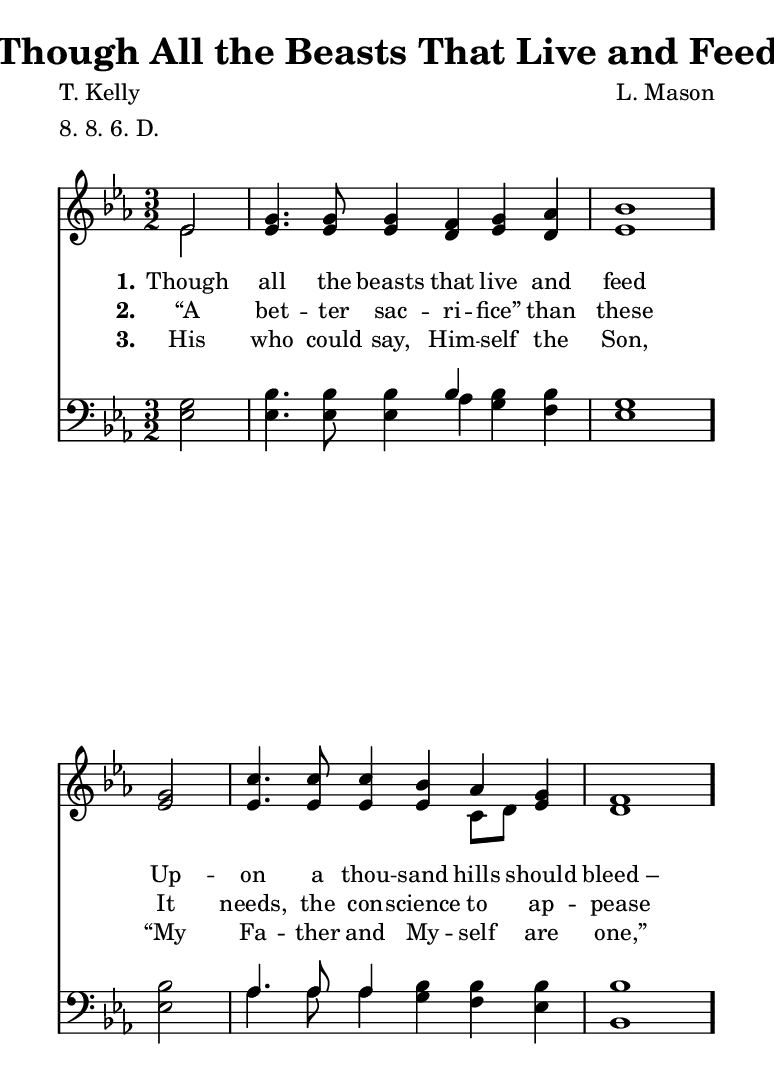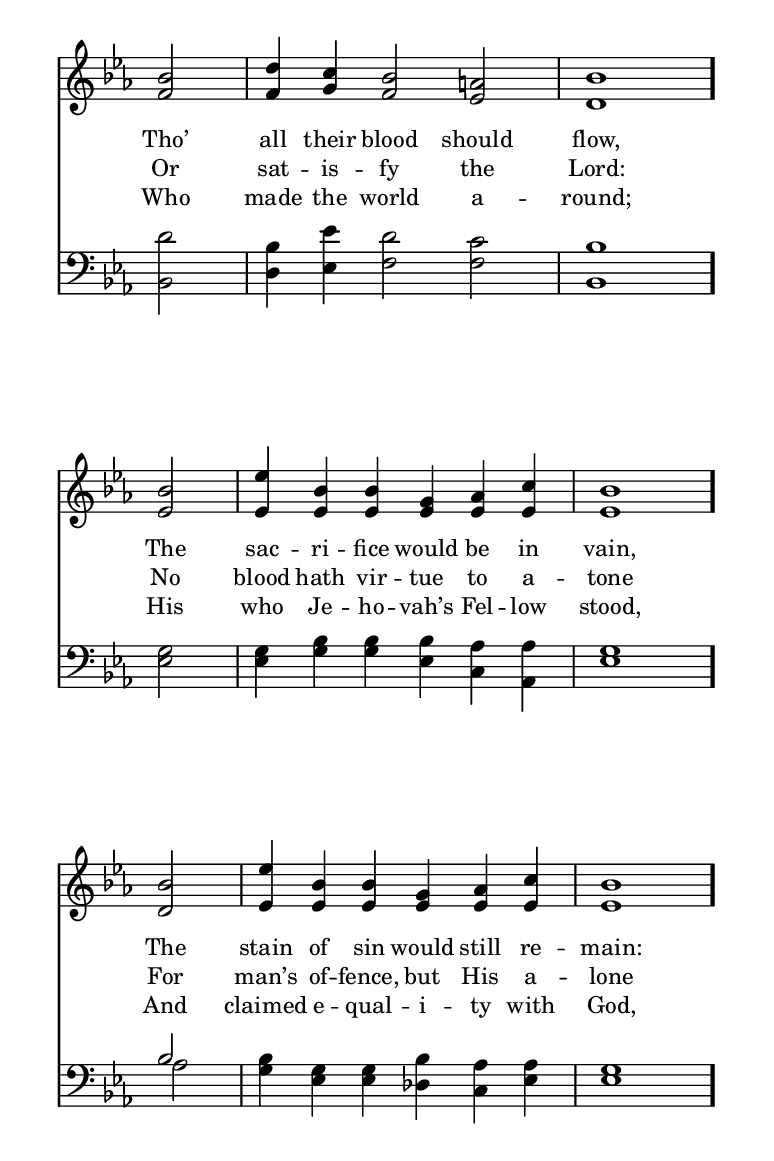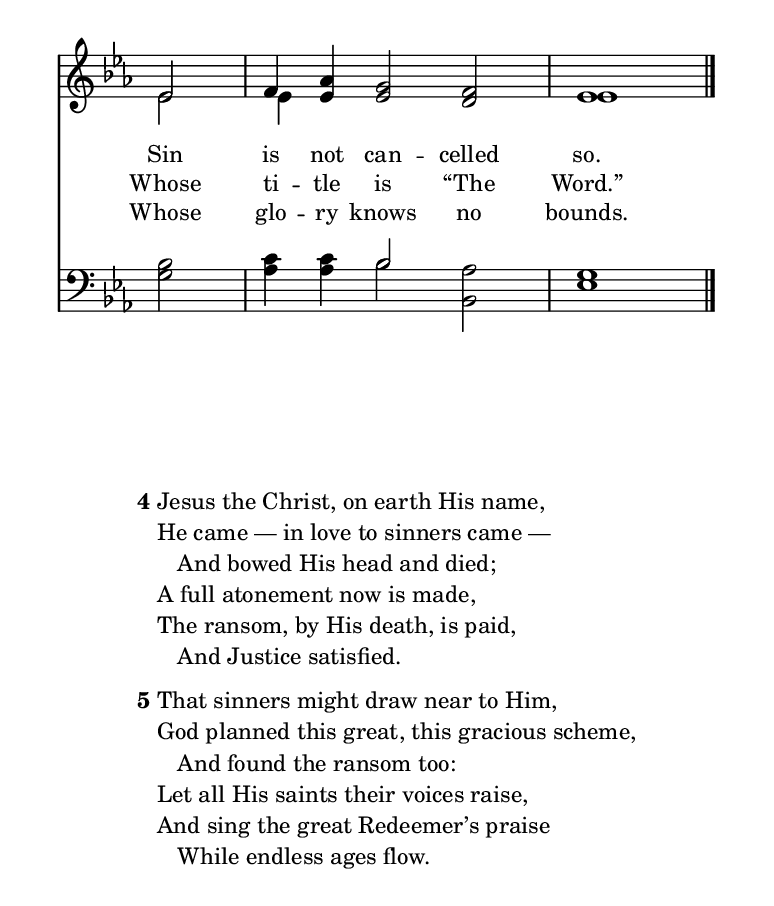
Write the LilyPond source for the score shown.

\include "common/global.ily"
\paper {
  \include "common/paper.ily"
  systems-per-page = #(cond (is-eogsized 3) (#t #f))
}

\header{
  %gospel
  hymnnumber = "128"
  title = "Though All the Beasts That Live and Feed"
  tunename = "Meribah"
  meter = "8. 8. 6. D."
  poet = "T. Kelly"
  composer = "L. Mason"
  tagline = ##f
}

% for fermata in MIDI
ta = { \tempo 2=60 }
tb = { \tempo 2=30 }

patternAA = { c2 | c4. c8 c4 c4 c4      c4 | c1 }
patternAB = { c2 | c4. c8 c4 c4 c8[ c8] c4 | c1 }

patternBA = { c2 | c4 c4 c2 c2 | c1 }

patternCA = { c2 | c4 c4 c4 c4 c4 c4 | c1 }

global = {
  \include "common/overrides.ily"
  \override Staff.TimeSignature.style = #'numbered
  \time 3/2
  \override Score.MetronomeMark.transparent = ##t % hide all fermata changes too
  \ta
  \key ees \major
  \partial 2
  \autoBeamOff
}

notesSoprano = {
\global
\relative c' {

  \changePitch \patternAA { ees | g g g f g aes | bes }
  \changePitch \patternAA { g | c c c bes aes g | f } \eogbreak
  \changePitch \patternBA { bes | d c bes a | bes }

  \changePitch \patternCA { bes | ees bes bes g aes c | bes } \eogbreak
  \changePitch \patternCA { bes | ees bes bes g aes c | bes }
  \changePitch \patternBA { ees, | f aes g f | ees }

  \bar "|."

}
}

notesAlto = {
\global
\relative e' {

  \changePitch \patternAA { ees | ees ees ees d ees d | ees }
  \changePitch \patternAB { ees | ees ees ees ees c d ees | d }
  \changePitch \patternBA { f | f g f ees | d }

  \changePitch \patternCA { ees | ees ees ees ees ees ees | ees }
  \changePitch \patternCA { d | ees ees ees ees ees ees | ees }
  \changePitch \patternBA { ees | ees ees ees d | ees }

}
}

notesTenor = {
\global
\relative a {

  \changePitch \patternAA { g | bes bes bes bes bes bes | g }
  \changePitch \patternAA { bes | aes aes aes bes bes bes | bes }
  \changePitch \patternBA { d bes ees d c | bes }

  \changePitch \patternCA { g | g bes bes bes aes aes | g }
  \changePitch \patternCA { bes | bes g g bes aes aes | g }
  \changePitch \patternBA { bes | c c bes aes | g }

}
}

notesBass = {
\global
\relative f {

  \changePitch \patternAA { ees | ees ees ees aes g f | ees }
  \changePitch \patternAA { ees | aes aes aes g f ees | bes }
  \changePitch \patternBA { bes | d ees f f | bes, }

  \changePitch \patternCA { ees | ees g g ees c aes | ees' }
  \changePitch \patternCA { aes | g ees ees des c ees | ees }
  \changePitch \patternBA { g | aes aes bes bes, | ees }

}
}

wordsA = \lyricmode {
\set stanza = "1."

Though all the beasts that live and feed \bar "."
Up -- on a thou -- sand hills should bleed_– \bar "."
Tho’ all their blood should flow, \bar "."
The sac -- ri -- fice would be in vain, \bar "."
The stain of sin would still re -- main: \bar "."
Sin is not can -- celled so. \bar "."

}

wordsB = \lyricmode {
\set stanza = "2."

“A bet -- ter sac -- ri -- fice” than these
It needs, the con -- science to ap -- pease
Or sat -- is -- fy the Lord:
No blood hath vir -- tue to a -- tone
For man’s of -- fence, but His a -- lone
Whose ti -- tle is “The Word.”

}

wordsC = \lyricmode {
\set stanza = "3."

His who could say, Him -- self the Son,
“My Fa -- ther and My -- self are one,”
Who made the world a -- round;
His who Je -- ho -- vah’s Fel -- low stood,
And claimed e -- qual -- i -- ty with God,
Whose glo -- ry knows no bounds.

}

wordsD = \markuplist {

\line { Jesus the Christ, on earth His name, }
\line { He came — in love to sinners came — }
\line { { \hspace #2 } And bowed His head and died; }
\line { A full atonement now is made, }
\line { The ransom, by His death, is paid, }
\line { { \hspace #2 } And Justice satisfied. }

}

wordsE = \markuplist {

\line { That sinners might draw near to Him, }
\line { God planned this great, this gracious scheme, }
\line { { \hspace #2 } And found the ransom too: }
\line { Let all His saints their voices raise, }
\line { And sing the great Redeemer’s praise }
\line { { \hspace #2 } While endless ages flow. }

}

\score {
  \context ChoirStaff <<
    \context Staff = upper <<
      \set Staff.autoBeaming = ##f
      \set ChoirStaff.systemStartDelimiter = #'SystemStartBar
      \set ChoirStaff.printPartCombineTexts = ##f
      \partcombine #'(2 . 11) \notesSoprano \notesAlto
      \context NullVoice = sopranos { \voiceOne << \notesSoprano >> }
      \context Lyrics = one   \lyricsto sopranos \wordsA
      \context Lyrics = two   \lyricsto sopranos \wordsB
      \context Lyrics = three \lyricsto sopranos \wordsC
    >>
    \context Staff = men <<
      \set Staff.autoBeaming = ##f
      \clef bass
      \set ChoirStaff.printPartCombineTexts = ##f
      \partcombine #'(2 . 11) \notesTenor \notesBass
    >>
  >>
  \layout {
    \include "common/layout.ily"
  }
  #(cond ((ly:get-option 'eog-midi-permitted) #{ \midi{
    \include "common/midi.ily"
  } #}))
}

\noPageBreak

\markup { \fill-line { \column {
  \line{ \bold 4 \column { \wordsD } } \combine \null \vspace #0.4
  \line{ \bold 5 \column { \wordsE } } \combine \null \vspace #0.4
} } }

\version "2.19.49"  % necessary for upgrading to future LilyPond versions.

% vi:set et ts=2 sw=2 ai nocindent syntax=lilypond:
